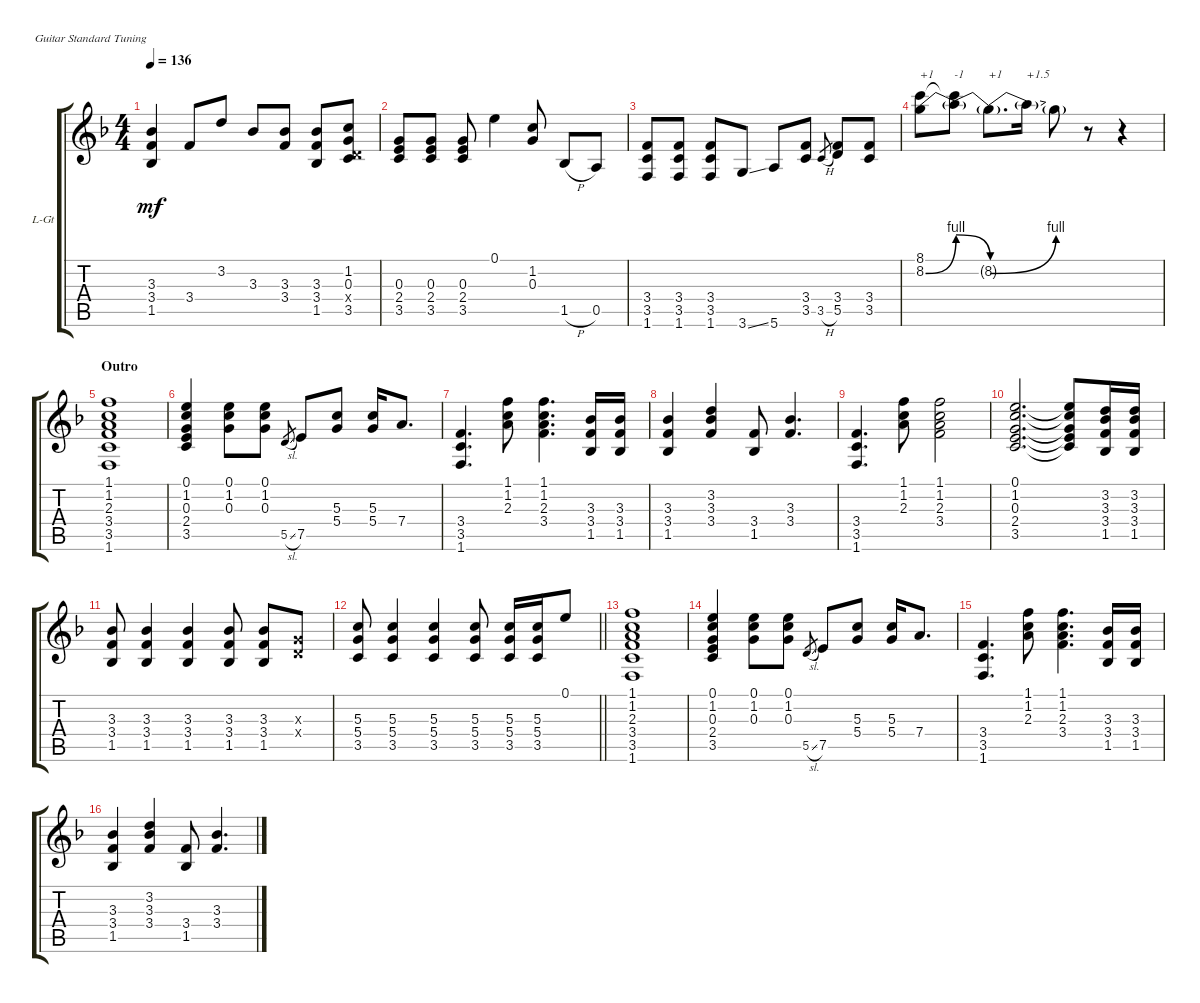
\bracketExtendMode groupsimilarinstruments
\firstSystemTrackNameOrientation horizontal
\otherSystemsTrackNameOrientation horizontal
\track ("Lead Guitar" "L-Gt") {instrument distortionguitar}
\staff {score tabs}
\tuning (E4 B3 G3 D3 A2 E2)
\ts (4 4)
\tempo 136
\clef g2
\ks f
(3.3 3.4 1.5).4{dy mf} 3.4.8 3.2.8 3.3.8 (3.3 3.4).8 (3.3 3.4 1.5).8 (1.2 0.3 0.4{x} 3.5).8 |
(0.3 2.4 3.5).8 (0.3 2.4 3.5).8 (0.3 2.4 3.5).8 0.1.4 (1.2 0.3).8 1.5{h}.8 0.5.8 |
(3.4 3.5 1.6).8 (3.4 3.5 1.6).8 (3.4 3.5 1.6).8 3.6{ss}.8 5.6.8 (3.4 3.5).8 3.5{h}.8{gr} (3.4 5.5).8 (3.4 3.5).8 |
(8.1 8.2{be (bend 0 0 46.199999999999996 4)}).8{txt "+1"} (8.2{be (release 0 4 40.8 0) t} 8.1{t}).8{txt "-1"} 8.2{be (bend 0 0 45.6 4) t}.8{d txt "+1"} 8.2{t}.16{txt "+1.5"} 8.2{be (hold 0 0 60 0) t}.8 r.8 r.4 |
\section ("" "Outro")
(1.1 1.2 2.3 3.4 3.5 1.6).1 |
(0.1 1.2 0.3 2.4 3.5).4 (0.1 1.2 0.3).8 (0.1 1.2 0.3).8 5.5{sl}.8{gr} 7.5.8 (5.3 5.4).8 (5.3 5.4).16 7.4.8{d} |
(3.4 3.5 1.6).4{d} (1.1 1.2 2.3).8 (1.1 1.2 2.3 3.4).4{d} (3.3 3.4 1.5).16 (3.3 3.4 1.5).16 |
(3.3 3.4 1.5).4 (3.2 3.3 3.4).4 (3.4 1.5).8 (3.3 3.4).4{d} |
(3.4 3.5 1.6).4{d} (1.1 1.2 2.3).8 (1.1 1.2 2.3 3.4).2 |
(0.1 1.2 0.3 2.4 3.5).2{d} (0.1{t} 1.2{t} 0.3{t} 2.4{t} 3.5{t}).8 (3.2 3.3 3.4 1.5).16 (3.2 3.3 3.4 1.5).16 |
(3.3 3.4 1.5).8 (3.3 3.4 1.5).4 (3.3 3.4 1.5).4 (3.3 3.4 1.5).8 (3.3 3.4 1.5).8 (0.3{x} 0.4{x}).8 |
\barLineRight lightlight
(5.3 5.4 3.5).8 (5.3 5.4 3.5).4 (5.3 5.4 3.5).4 (5.3 5.4 3.5).8 (5.3 5.4 3.5).16 (5.3 5.4 3.5).16 0.1.8 |
(1.1 1.2 2.3 3.4 3.5 1.6).1 |
(0.1 1.2 0.3 2.4 3.5).4 (0.1 1.2 0.3).8 (0.1 1.2 0.3).8 5.5{sl}.8{gr} 7.5.8 (5.3 5.4).8 (5.3 5.4).16 7.4.8{d} |
(3.4 3.5 1.6).4{d} (1.1 1.2 2.3).8 (1.1 1.2 2.3 3.4).4{d} (3.3 3.4 1.5).16 (3.3 3.4 1.5).16 |
(3.3 3.4 1.5).4 (3.2 3.3 3.4).4 (3.4 1.5).8 (3.3 3.4).4{d}
